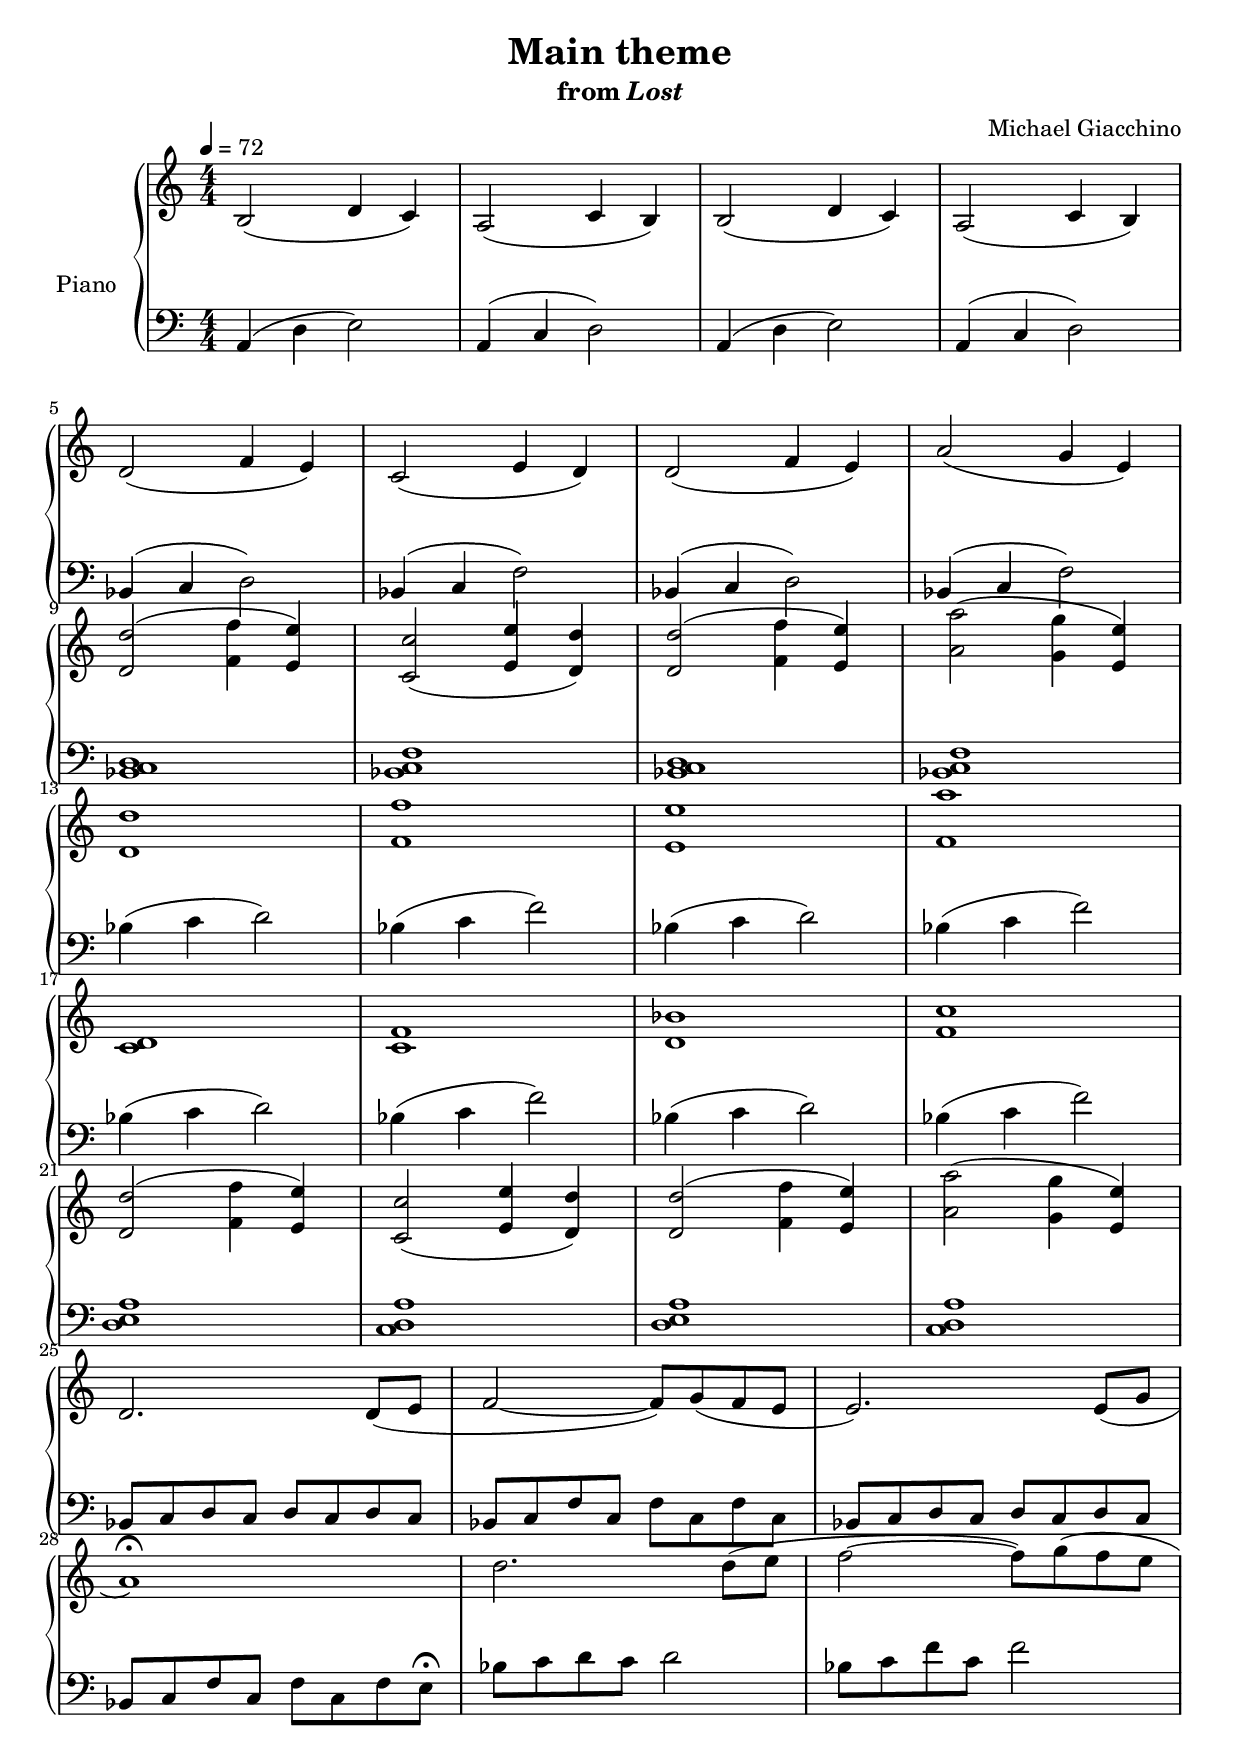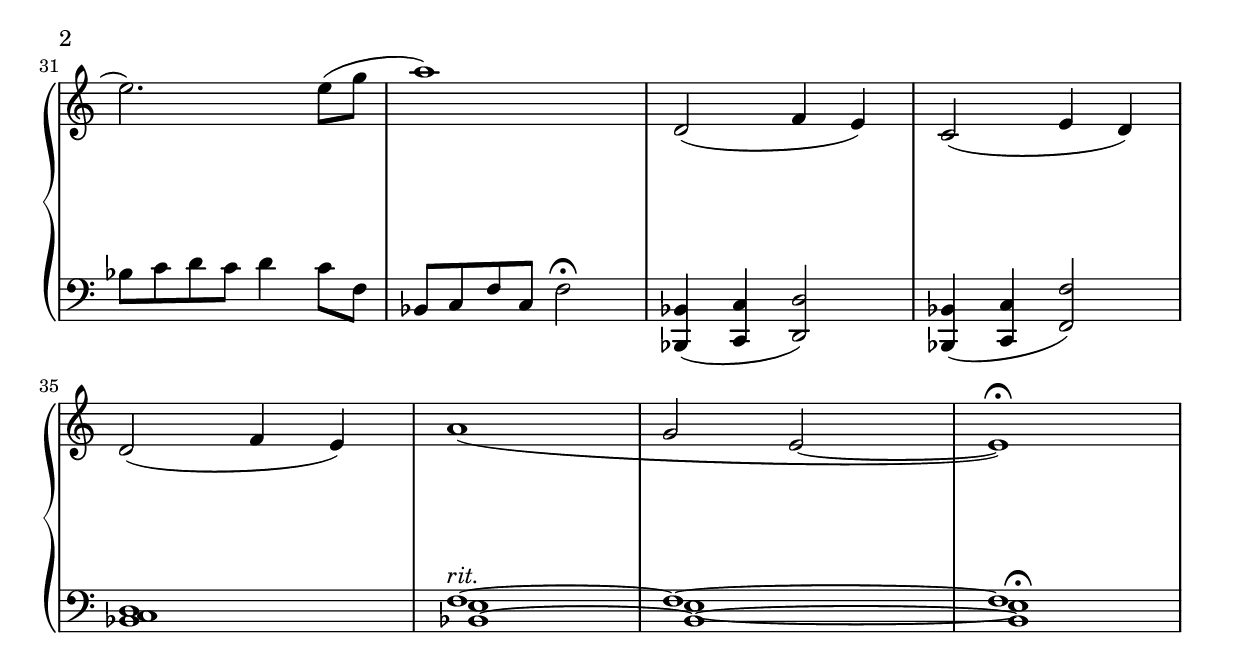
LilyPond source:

\version "2.12.2"

\header {
  title = "Main theme"
  subtitle = \markup { "from" \italic "Lost" }
  composer = "Michael Giacchino"
}

global = {
  \tempo 4 = 72
  \key c \major
  \time 4/4
  \numericTimeSignature
}

upper = \relative c' {
  \clef treble
  b2( d4 c)
  a2( c4 b)
  b2( d4 c)
  a2( c4 b)
  \break

  d2( f4 e)
  c2( e4 d)
  d2( f4 e)
  a2( g4 e)
  \break

  <d d'>2(<f f'>4 <e e'>)
  <c c'>2( <e e'>4 <d d'>)
  <d d'>2( <f f'>4 <e e'>)
  <a a'>2( <g g'>4 <e e'>)
  \break

  <d d'>1
  <f f'>
  <e e'>
  <f a'>
  \break

  <c d>
  <c f>
  <d bes'>
  <f c'>
  \break

  <d d'>2( <f f'>4 <e e'>)
  <c c'>2( <e e'>4 <d d'>)
  <d d'>2( <f f'>4 <e e'>)
  <a a'>2( <g g'>4 <e e'>)
  \break

  d2. d8( e
  f2~ f8) g( f e
  e2.) e8( g
  \break

  a1\fermata)
  d2. d8( e
  f2~ f8) g( f e
  \break

  e2.) e8( g
  a1)
  d,,2( f4 e)
  c2( e4 d)
  \break

  d2( f4 e)
  a1(
  g2 e~
  e1\fermata)
}

lower = \relative c {
  \clef bass
  a4( d e2)
  a,4( c d2)
  a4( d e2)
  a,4( c d2)

  bes4( c d2)
  bes4( c f2)
  bes,4( c d2)
  bes4( c f2)

  <bes, c d>1
  <bes c f>
  <bes c d>
  <bes c f>

  bes'4( c d2)
  bes4( c f2)
  bes,4( c d2)
  bes4( c f2)

  bes,4( c d2)
  bes4( c f2)
  bes,4( c d2)
  bes4( c f2)

  <d, e a>1
  <c d a'>
  <d e a>
  <c d a'>

  bes8 c d c d c d c
  bes c f c f c f c
  bes c d c d c d c

  bes c f c f c f e\fermata
  bes' c d c d2
  bes8 c f c f2

  bes,8 c d c d4 c8 f,
  bes, c f c f2\fermata
  <bes,, bes'>4( <c c'> <d d'>2)
  <bes bes'>4( <c c'> <f f'>2)

  <bes c d>1
  <<
    {
      f'~^\markup { \italic "rit." }
      f~
      f
    }
  \\
    {
      e
      e~
      e
    }
  \\
    {
      bes~
      bes~
      bes\fermata
    }
  >>
}

dynamics = {
  s1*8
  s32 s32*30\mp s32
  s1*2
  s2 s32 s32*13\> s32\! s32
  s32 s32*61\< s32\! s32
  s32 s32*7\mf s32 s32*54\> s32\! s32
  s32 s32*30\mp s32
  s32 s32*93\< s32\! s32
  s32 s32*30\f s32
  s1*2
  s32 s32*29\> s32\! s32
  s32 s32*30\mp s32
  s1*3
  s2. s32*6\< s32\!
  s32 s32*19\mf s32*11\> s32\! s32
  s32 s32*30\mp s32
  s32 s32*9\> s32\! s32*5 s32\p s32*15
  s32 s32*30\mf s32
  s1
  s32 s32*74\> s32\! s32*3 s32\pp
}

pedal = {
}

\score {
  \new PianoStaff = "PianoStaff_pf" <<
    \set PianoStaff.instrumentName = #"Piano"
    \new Staff = "Staff_pfUpper" << \global \upper >>
    \new Dynamics = "Dynamics_pf" \dynamics
    \new Staff = "Staff_pfLower" << \global \lower >>
    \new Dynamics = "pedal" \pedal
  >>

  \layout {
    % define Dynamics context
    \context {
      \type "Engraver_group"
      \name Dynamics
      \alias Voice
      \consists "Output_property_engraver"
      \consists "Piano_pedal_engraver"
      \consists "Script_engraver"
      \consists "New_dynamic_engraver"
      \consists "Dynamic_align_engraver"
      \consists "Text_engraver"
      \consists "Skip_event_swallow_translator"
      \consists "Axis_group_engraver"

      % keep spanners and text in the middle
      \override DynamicLineSpanner #'Y-offset = #0
      \override TextScript #'Y-offset = #-0.5

      \override TextScript #'font-shape = #'italic
      \override VerticalAxisGroup #'minimum-Y-extent = #'(-1 . 1)
    }
    % modify PianoStaff context to accept Dynamics context
    \context {
      \PianoStaff
      \accepts Dynamics
    }
  }
}

\score {
  \unfoldRepeats {
    \new PianoStaff = "PianoStaff_pf" <<
      \new Staff = "Staff_pfUpper" << \global \upper \dynamics \pedal >>
      \new Staff = "Staff_pfLower" << \global \lower \dynamics \pedal >>
    >>
  }
  \midi {
    % the following is a workaround to prevent multiple voices from being
    % lumped into the same channel, which would inhibit overlapping notes
    \context {
      \Staff \remove "Staff_performer"
    }
    \context {
      \Voice \consists "Staff_performer"
    }
  }
}
